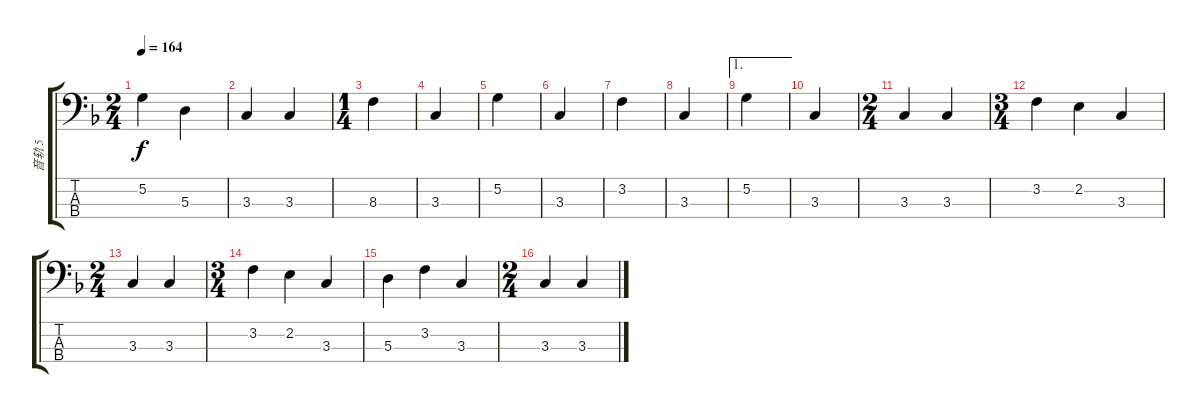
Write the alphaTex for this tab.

\track ("音轨 5" "音轨 5") {instrument electricbassfinger}
\staff {score tabs}
\tuning (G2 D2 A1 E1) {hide}
\ts (2 4)
\tempo 164
\clef f4
\ks f
5.2.4{dy f} 5.3.4 |
3.3.4 3.3.4 |
\ts (1 4)
8.3.4 |
3.3.4 |
5.2.4 |
3.3.4 |
3.2.4 |
3.3.4 |
\ae 1
5.2.4 |
3.3.4 |
\ts (2 4)
3.3.4 3.3.4 |
\ts (3 4)
3.2.4 2.2.4 3.3.4 |
\ts (2 4)
3.3.4 3.3.4 |
\ts (3 4)
3.2.4 2.2.4 3.3.4 |
5.3.4 3.2.4 3.3.4 |
\ts (2 4)
3.3.4 3.3.4
